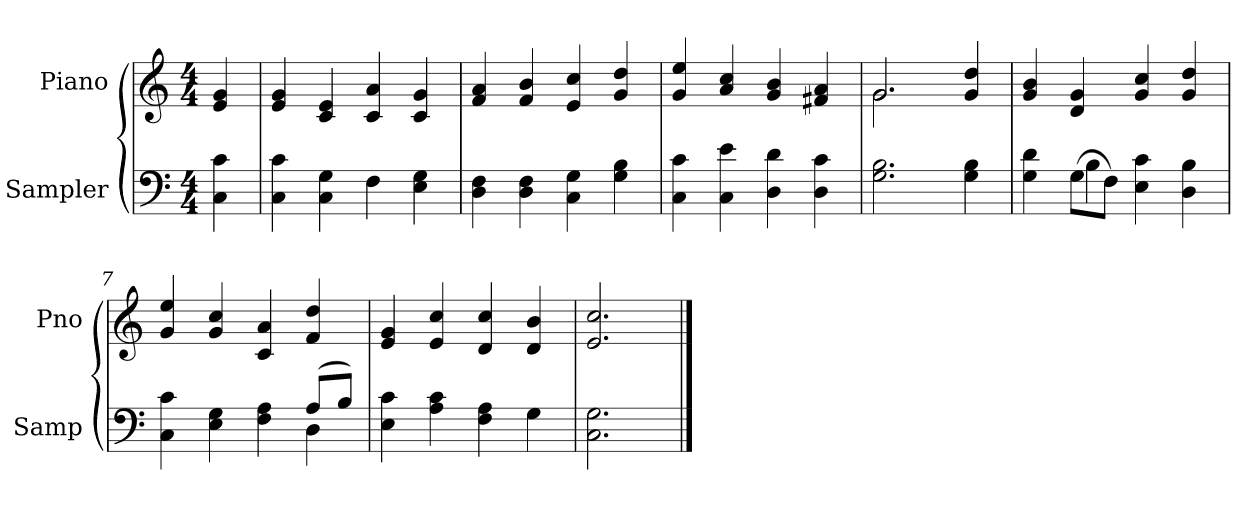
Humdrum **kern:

**kern	**kern
*part2	*part1
*staff2	*staff1
*I"Sampler	*I"Piano
*I'Samp	*I'Pno
*clefF4	*clefG2
*M4/4	*M4/4
=1	=1
4C\ 4c\	4e/ 4g/
=2	=2
4C\ 4c\	4e/ 4g/
4C\ 4G\	4c/ 4e/
4F\	4c/ 4a/
4E\ 4G\	4c/ 4g/
=3	=3
4D\ 4F\	4f/ 4a/
4D\ 4F\	4f/ 4b/
4C\ 4G\	4e/ 4cc/
4G\ 4B\	4g/ 4dd/
=4	=4
4C\ 4c\	4g/ 4ee/
4C\ 4e\	4a/ 4cc/
4D\ 4d\	4g/ 4b/
4D\ 4c\	4f#X/ 4a/
=5	=5
*	*^
2.G\ 2.B\	2.g/	2.g
4G\ 4B\	4g/ 4dd/	4ryy
*	*v	*v
=6	=6
*^	*
4G\ 4d\	4ryy	4g/ 4b/
(8G\L	4B	4d/ 4g/
8F\J)	.	.
4E\ 4c\	2ryy	4g/ 4cc/
4D\ 4B\	.	4g/ 4dd/
=7	=7	=7
4C\ 4c\	2.ryy	4g/ 4ee/
4E\ 4G\	.	4g/ 4cc/
4F\ 4A\	.	4c/ 4a/
(8A/L	4D	4f/ 4dd/
8B/J)	.	.
*v	*v	*
=8	=8
4E\ 4c\	4e/ 4g/
4A\ 4c\	4e/ 4cc/
4F\ 4A\	4d/ 4cc/
4G\	4d/ 4b/
=9	=9
2.C\ 2.G\	2.e/ 2.cc/
==	==
*-	*-
